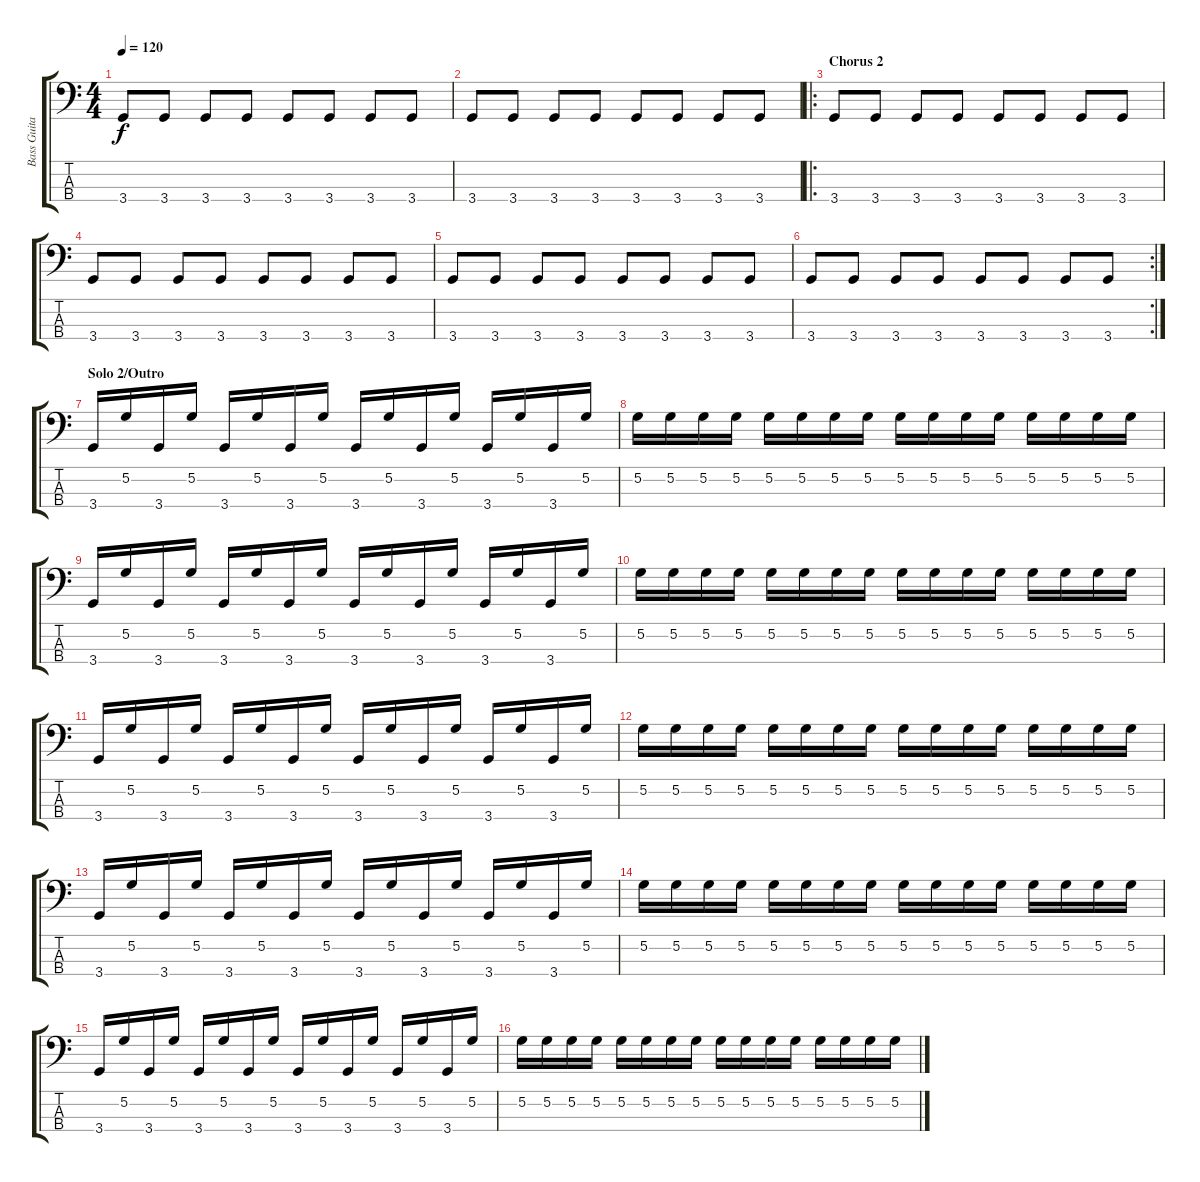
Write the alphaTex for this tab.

\track ("Bass Guitar" "Bass Guita") {instrument electricbassfinger}
\staff {score tabs}
\tuning (G2 D2 A1 E1) {hide}
\ts (4 4)
\tempo 120
\clef f4
\ks c
3.4.8{dy f} 3.4.8 3.4.8 3.4.8 3.4.8 3.4.8 3.4.8 3.4.8 |
3.4.8 3.4.8 3.4.8 3.4.8 3.4.8 3.4.8 3.4.8 3.4.8 |
\ro
\section ("" "Chorus 2")
3.4.8 3.4.8 3.4.8 3.4.8 3.4.8 3.4.8 3.4.8 3.4.8 |
3.4.8 3.4.8 3.4.8 3.4.8 3.4.8 3.4.8 3.4.8 3.4.8 |
3.4.8 3.4.8 3.4.8 3.4.8 3.4.8 3.4.8 3.4.8 3.4.8 |
\rc 2
3.4.8 3.4.8 3.4.8 3.4.8 3.4.8 3.4.8 3.4.8 3.4.8 |
\section ("" "Solo 2/Outro")
3.4.16 5.2.16 3.4.16 5.2.16 3.4.16 5.2.16 3.4.16 5.2.16 3.4.16 5.2.16 3.4.16 5.2.16 3.4.16 5.2.16 3.4.16 5.2.16 |
5.2.16 5.2.16 5.2.16 5.2.16 5.2.16 5.2.16 5.2.16 5.2.16 5.2.16 5.2.16 5.2.16 5.2.16 5.2.16 5.2.16 5.2.16 5.2.16 |
3.4.16 5.2.16 3.4.16 5.2.16 3.4.16 5.2.16 3.4.16 5.2.16 3.4.16 5.2.16 3.4.16 5.2.16 3.4.16 5.2.16 3.4.16 5.2.16 |
5.2.16 5.2.16 5.2.16 5.2.16 5.2.16 5.2.16 5.2.16 5.2.16 5.2.16 5.2.16 5.2.16 5.2.16 5.2.16 5.2.16 5.2.16 5.2.16 |
3.4.16 5.2.16 3.4.16 5.2.16 3.4.16 5.2.16 3.4.16 5.2.16 3.4.16 5.2.16 3.4.16 5.2.16 3.4.16 5.2.16 3.4.16 5.2.16 |
5.2.16 5.2.16 5.2.16 5.2.16 5.2.16 5.2.16 5.2.16 5.2.16 5.2.16 5.2.16 5.2.16 5.2.16 5.2.16 5.2.16 5.2.16 5.2.16 |
3.4.16 5.2.16 3.4.16 5.2.16 3.4.16 5.2.16 3.4.16 5.2.16 3.4.16 5.2.16 3.4.16 5.2.16 3.4.16 5.2.16 3.4.16 5.2.16 |
5.2.16 5.2.16 5.2.16 5.2.16 5.2.16 5.2.16 5.2.16 5.2.16 5.2.16 5.2.16 5.2.16 5.2.16 5.2.16 5.2.16 5.2.16 5.2.16 |
3.4.16 5.2.16 3.4.16 5.2.16 3.4.16 5.2.16 3.4.16 5.2.16 3.4.16 5.2.16 3.4.16 5.2.16 3.4.16 5.2.16 3.4.16 5.2.16 |
5.2.16 5.2.16 5.2.16 5.2.16 5.2.16 5.2.16 5.2.16 5.2.16 5.2.16 5.2.16 5.2.16 5.2.16 5.2.16 5.2.16 5.2.16 5.2.16
